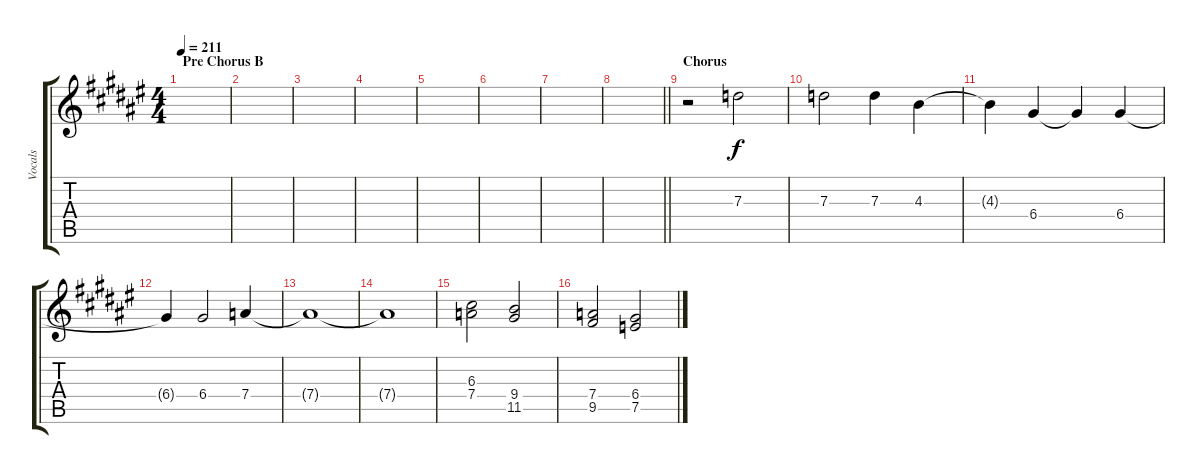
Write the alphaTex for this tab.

\track ("Vocals" "Vocals") {instrument electricguitarjazz}
\staff {score tabs}
\tuning (E4 B3 G3 D3 A2 E2) {hide}
\ts (4 4)
\section ("" "Pre Chorus B")
\tempo 211
\clef g2
\ks d#minor
|
|
|
|
|
|
|
\barLineRight lightlight
|
\section ("" "Chorus")
r.2 7.3.2 |
7.3.2 7.3.4 4.3.4 |
4.3{t}.4 6.4.4 6.4{t}.4 6.4.4 |
6.4{t}.4 6.4.2 7.4.4 |
7.4{t}.1 |
7.4{t}.1 |
(6.3 7.4).2 (9.4 11.5).2 |
(7.4 9.5).2 (6.4 7.5).2
